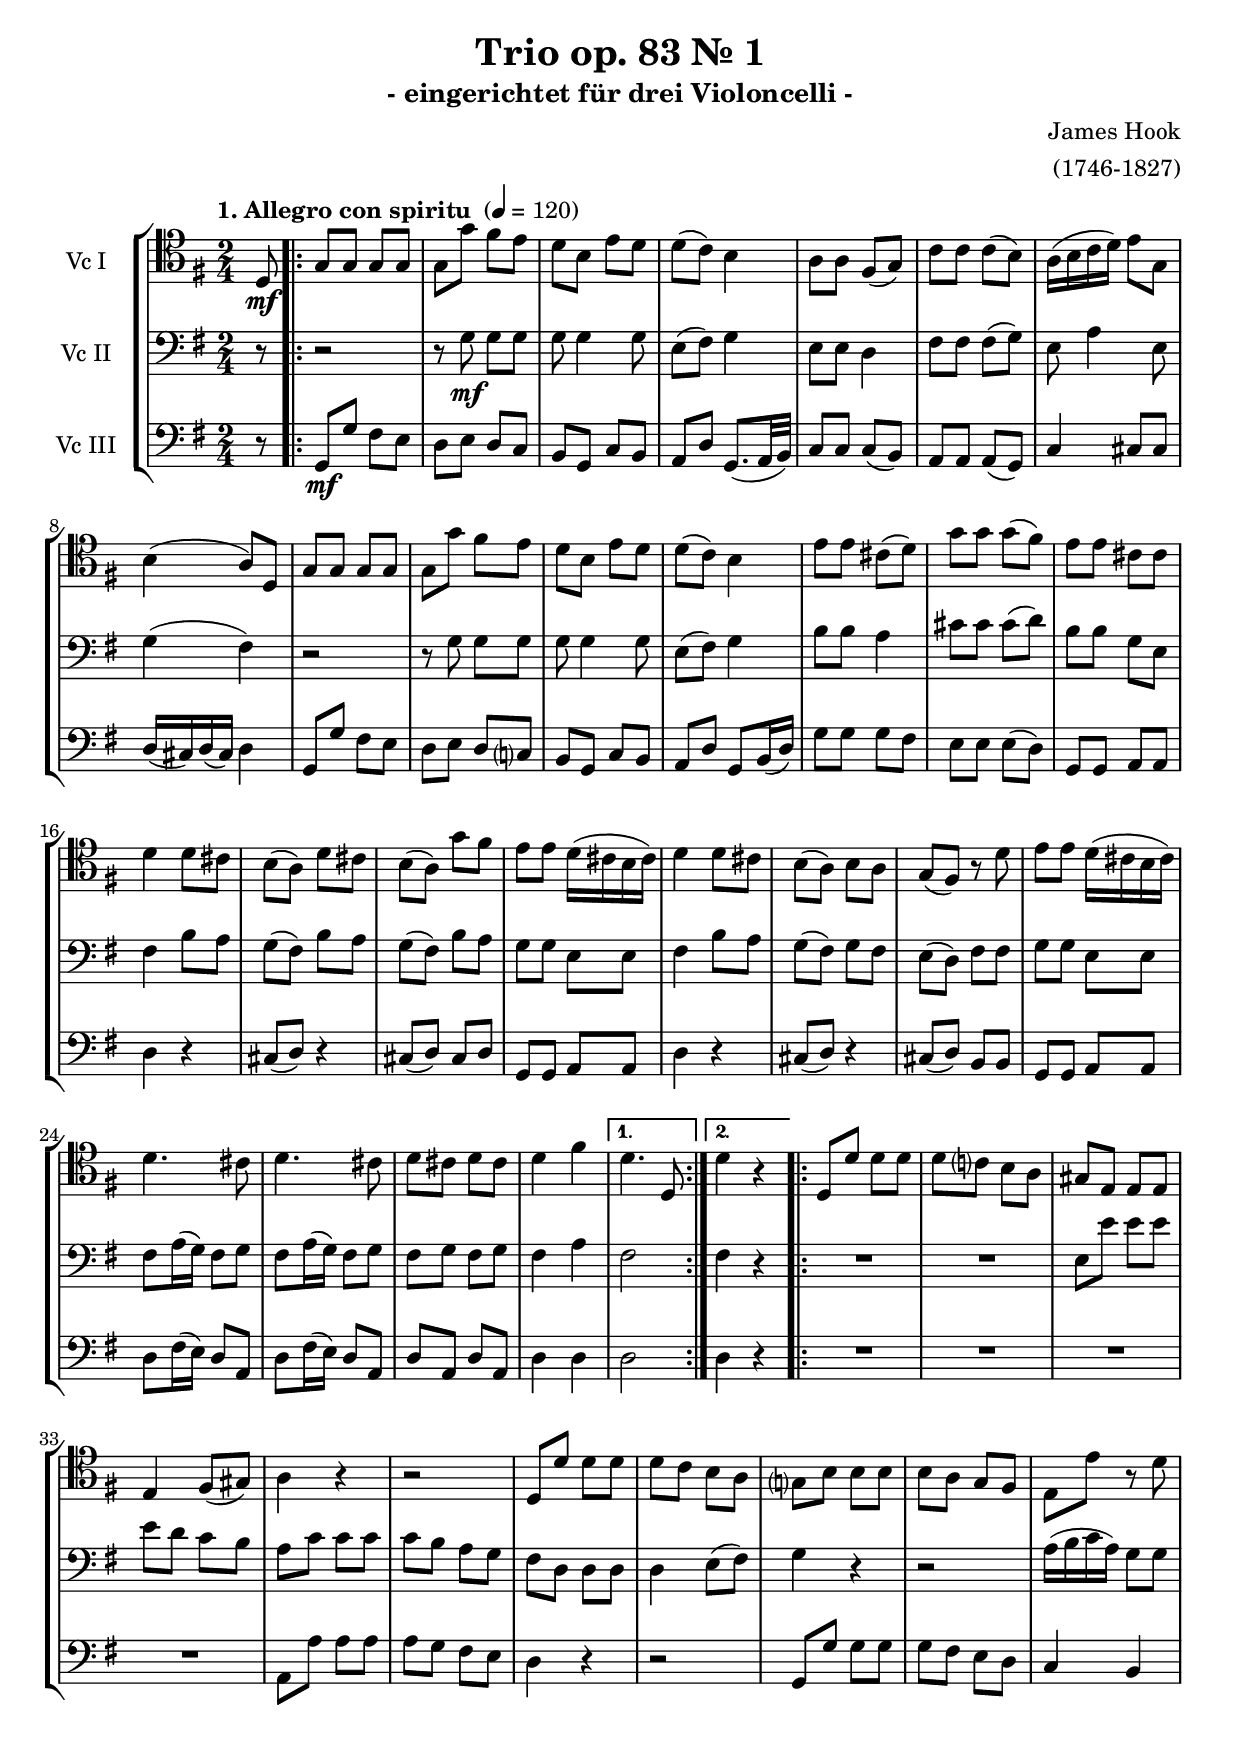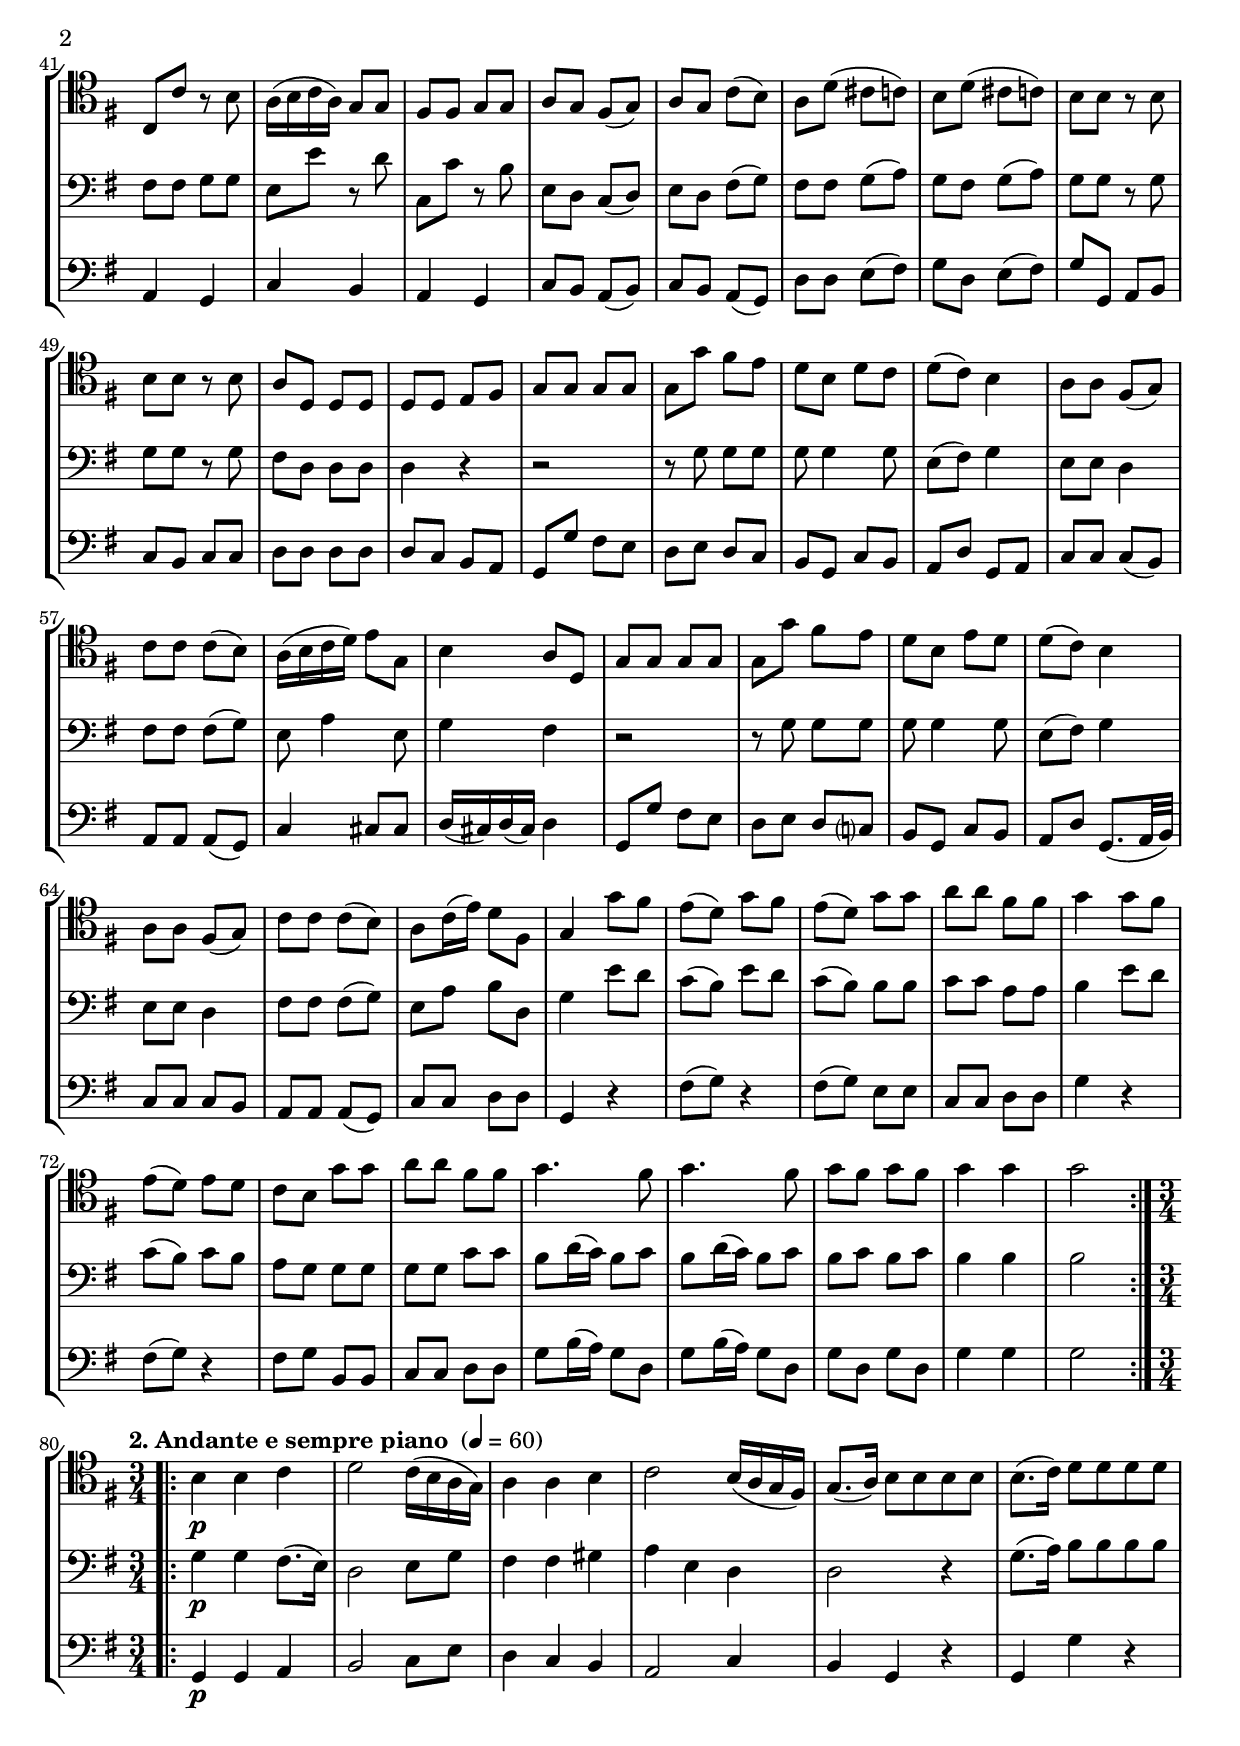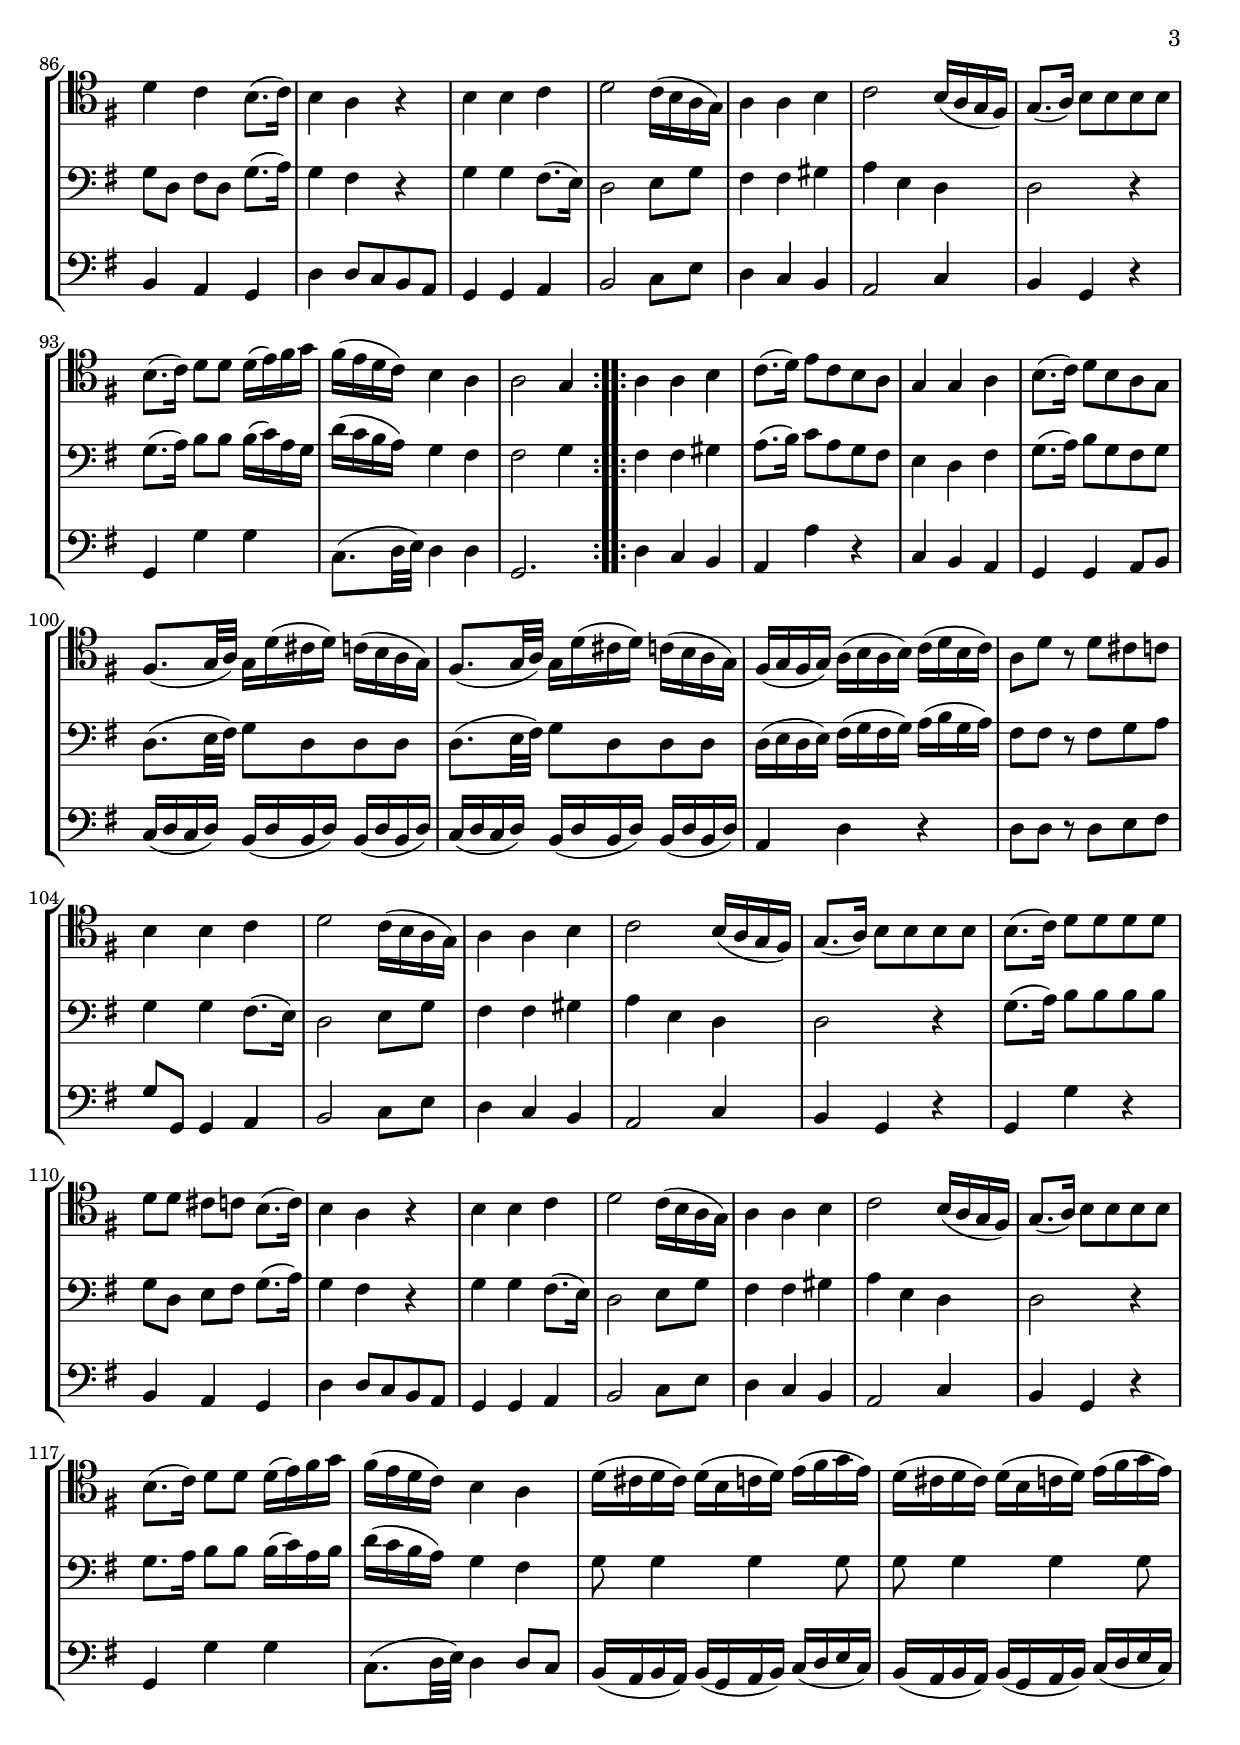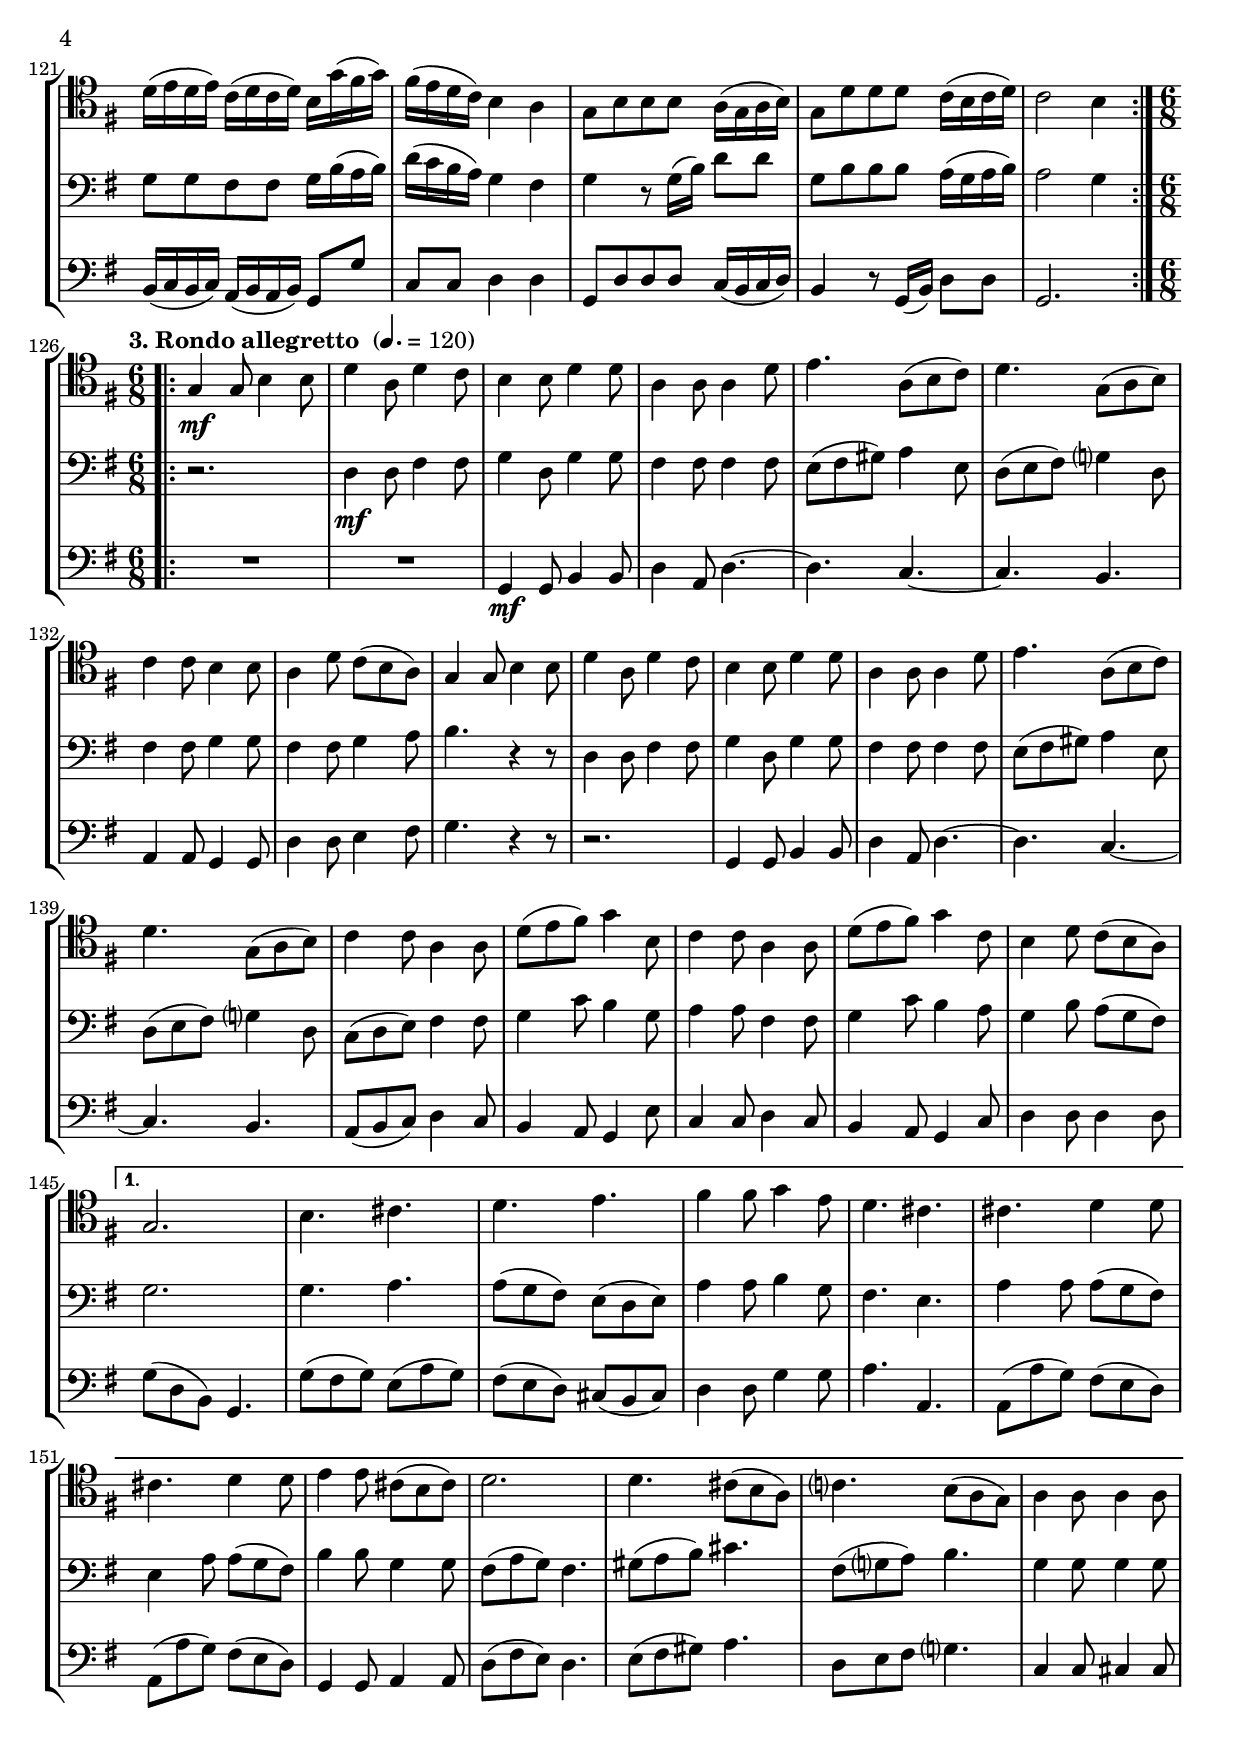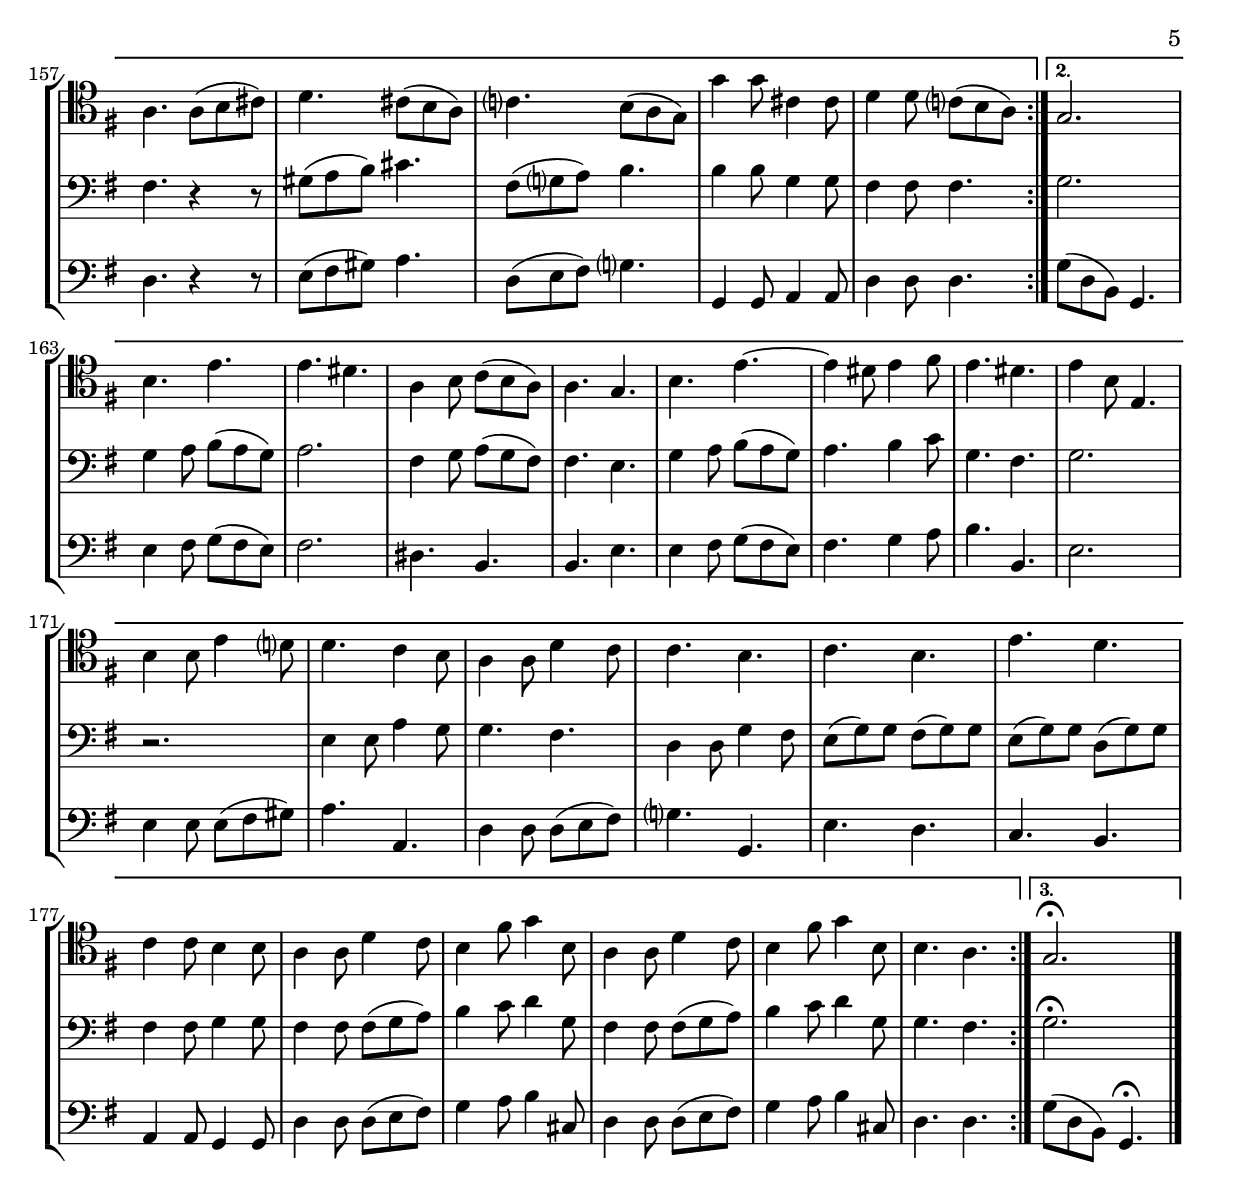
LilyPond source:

\version "2.14.2"
\include "deutsch.ly"

#(set-global-staff-size 20.5)

\header {
  title = "Trio op. 83 Nr. 1"
  subtitle = "- eingerichtet für drei Violoncelli -"
  composer = "James Hook"
  arranger = "(1746-1827)"
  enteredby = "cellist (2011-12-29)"
}

voiceconsts = {
  \clef "bass"
  \key c \major
  \time 2/4
% \numericTimeSignature
  \compressFullBarRests
}

%minstr = "harpsichord"
mihi = "clarinet"
%minstr = "accordion"
milo = "bassoon"

fine = \markup \bold \italic "Fine"

va = \relative c {
  \voiceconsts
  \clef "tenor"

  \tempo "1. Allegro con spiritu " 4=120
  \partial 8 g8\mf
  \repeat volta 2 {
    c c c c
    c c' h a
    g e a g
    g( f) e4
    d8 d h( c)
    f f f( e)

    d16( e f g) a8 c,
    e4( d8) g,
    c c c c
    c c' h a
    g e a g
    g( f) e4

    a8 a fis( g)
    c c c( h)
    a a fis fis
    g4 g8 fis
    e( d) g fis
    e( d) c' h

    a a g16( fis e fis)
    g4 g8 fis
    e( d) e d
    c( h) r g'
    a a g16( fis e fis)
    g4. fis8

    g4. fis8
    g fis g fis
    g4 h
  }
  \alternative {
    { g4. g,8 }
    { g'4 r }
  }
  \repeat volta 2 {
    g,8 g' g g
    g f? e d
    cis a a a

    a4 h8( cis)
    d4 r
    r2
    g,8 g' g g
    g f e d
    c? e e e
    e d c h

    a a' r g
    f, f' r e
    d16( e f d) c8 c
    h h c c
    d c h( c)
    d c f( e)

    d g( fis f)
    e g( fis f)
    e e r e
    e e r e
    d g, g g 
    g g a h
    c c c c

    c c' h a
    g e g f
    g( f) e4
    d8 d h( c)
    f f f( e)
    d16( e f g) a8 c,

    e4 d8 g,
    c c c c
    c c' h a
    g e a g
    g( f) e4
    d8 d h( c)

    f f f( e)
    d f16( a) g8 h,
    c4 c'8 h
    a( g) c h
    a( g) c c
    d d h h
    c4 c8 h

    a( g) a g
    f e c' c
    d d h h
    c4. h8
    c4. h8
    c h c h
    c4 c
    c2
  }  

  \break \tempo "2. Andante e sempre piano " 4=60 \time 3/4
  \repeat volta 2 {
    e,4\p e f
    g2 f16( e d c)
    d4 d e
    f2 e16( d c h)
    c8.( d16) e8 e e e

    e8.( f16) g8 g g g
    g4 f e8.( f16)
    e4 d r
    e e f
    g2 f16( e d c)

    d4 d e
    f2 e16( d c h)
    c8.( d16) e8 e e e

    e8.( f16) g8 g g16( a) h c
    h( a g f) e4 d
    d2 c4
  }
  \repeat volta 2 {
    d d e
    f8.( g16) a8 f e d
    c4 c d

    e8.( f16) g8 e d c
    h8.( c32 d) c16 g'( fis g) f( e d c)

    h8.( c32 d) c16 g'( fis g) f( e d c)
    h( c h c) d( e d e) f( g e f)

    d8 g r g fis f
    e4 e f
    g2 f16( e d c)
    d4 d e
    f2 e16( d c h)

    c8.( d16) e8 e e e
    e8.( f16) g8 g g g
    g g fis f e8.( f16)
    e4 d r
    e e f

    g2 f16( e d c)
    d4 d e
    f2 e16( d c h)
    c8.( d16) e8 e e e

    e8.( f16) g8 g g16( a) h c
    h( a g f) e4 d
    g16( fis g fis) g( e f g) a( h c a)

    g( fis g fis) g( e f g) a( h c a)
    g( a g a) f( g f g) e c'( h c)

    h( a g f) e4 d
    c8 e e e d16( c d e)
    c8 g' g g f16( e f g)
    f2 e4
  }

  \break \tempo "3. Rondo allegretto " 4.=120 \time 6/8
  \repeat volta 3 {
    c\mf c8 e4 e8
    g4 d8 g4 f8
    e4 e8 g4 g8
    d4 d8 d4 g8
    a4. d,8( e f)

    g4. c,8( d e)
    f4 f8 e4 e8
    d4 g8 f( e d)
    c4 c8 e4 e8
    g4 d8 g4 f8

    e4 e8 g4 g8
    d4 d8 d4 g8
    a4. d,8( e f)
    g4. c,8( d e)
    f4 f8 d4 d8

    g( a h) c4 e,8
    f4 f8 d4 d8
    g( a h) c4 f,8
    e4 g8 f( e d)
  }
  \alternative {
    {
      c2.
      e4. fis
      g a
      h4 h8 c4 a8
      g4. fis
      fis g4 g8

      fis4. g4 g8
      a4 a8 fis( e fis)
      g2.
      g4. fis8( e d)

      f?4. e8( d c)
      d4 d8 d4 d8
      d4. d8( e fis)
      g4. fis8( e d)
      f?4. e8( d c)

      c'4 c8 fis,4 fis8
      g4 g8
      f?( e d)
    }
    {
      c2.
      e4. a
      a gis
      d4 e8 f( e d)
      d4. c

      e a~
      a4 gis8 a4 h8
      a4. gis
      a4 e8 a,4.
      e'4 e8 a4 g?8
      g4. f4 e8

      d4 d8 g4 f8
      f4. e
      f e
      a g
      f4 f8 e4 e8

      d4 d8 g4 f8
      e4 h'8 c4 e,8
      d4 d8 g4 f8
      e4 h'8 c4 e,8
      e4. d
    }
    { c2.\fermata }
  } \bar "|."
}

vb = \relative c {
  \voiceconsts

  \tempo "1. Allegro con spiritu " 4=120
  \partial 8 r8
  \repeat volta 2 {
    r2
    r8 c\mf c c
    c c4 c8
    a( h) c4
    a8 a g4
    h8 h h( c)

    a d4 a8
    c4( h)
    r2
    r8 c c c
    c c4 c8
    a( h) c4

    e8 e d4
    fis8 fis fis( g)
    e e c a
    h4 e8 d
    c( h) e d
    c( h) e d

    c c a a
    h4 e8 d
    c( h) c h
    a( g) h h
    c c a a
    h d16( c) h8 c

    h8 d16( c) h8 c
    h8 c h c
    h4 d
  }
  \alternative {
    { h2 }
    { h4 r }
  }
  \repeat volta 2 {
   R2*2
   a8 a' a a

   a g f e
   d f f f
   f e d c
   h g g g
   g4 a8( h)
   c4 r
   r2

   d16( e f d) c8 c
   h h c c
   a a' r g
   f, f' r e
   a, g f( g)
   a g h( c)

   h h c( d)
   c h c( d)
   c c r c
   c c r c
   h g g g
   g4 r
   r2

   r8 c c c
   c c4 c8
   a( h) c4
   a8 a g4
   h8 h h( c)
   a d4 a8

   c4 h
   r2
   r8 c c c
   c c4 c8
   a( h) c4
   a8 a g4

   h8 h h( c)
   a d e g,
   c4 a'8 g
   f( e) a g
   f( e) e e
   f f d d
   e4 a8 g

   f( e) f e
   d c c c
   c c f f
   e g16( f) e8 f
   e g16( f) e8 f
   e f e f
   e4 e
   e2
  }

  \break \tempo "2. Andante e sempre piano " 4=60 \time 3/4
  \repeat volta 2 {
    c4\p c h8.( a16)
    g2 a8 c
    h4 h cis
    d a g
    g2 r4

    c8.( d16) e8 e e e
    c g h g c8.( d16)
    c4 h r
    c c h8.( a16)
    g2 a8 c

    h4 h cis
    d a g
    g2 r4
    c8.( d16) e8 e e16( f) d c

    g'( f e d) c4 h
    h2 c4
  }
  \repeat volta 2 {
    h h cis
    d8.( e16) f8 d c h
    a4 g h

    c8.( d16) e8 c h c
    g8.( a32 h) c8 g g g

    g8.( a32 h) c8 g g g
    g16( a g a) h( c h c) d( e c d)

    h8 h r h c d
    c4 c h8.( a16)
    g2 a8 c
    h4 h cis
    d a g

    g2 r4
    c8.( d16) e8 e e e
    c g a h c8.( d16)
    c4 h r
    c c h8.( a16)

    g2 a8 c
    h4 h cis
    d a g
    g2 r4

    c8. d16 e8 e e16( f) d e
    g( f e d) c4 h
    c8 c4 c c8

    c c4 c c8
    c c h h c16 e( d e)

    g( f e d) c4 h
    c r8 c16( e) g8 g
    c, e e e d16( c d e)
    d2 c4
  }

  \break \tempo "3. Rondo allegretto " 4.=120 \time 6/8
  \repeat volta 3 {
    r2.
    g4\mf g8 h4 h8
    c4 g8 c4 c8
    h4 h8 h4 h8
    a( h cis) d4 a8

    g( a h) c?4 g8
    h4 h8 c4 c8
    h4 h8 c4 d8
    e4. r4 r8
    g,4 g8 h4 h8

    c4 g8 c4 c8
    h4 h8 h4 h8
    a( h cis) d4 a8
    g( a h) c?4 g8
    f( g a) h4 h8

    c4 f8 e4 c8
    d4 d8 h4 h8
    c4 f8 e4 d8
    c4 e8 d( c h)
  }
  \alternative {
    {
      c2.
      c4. d
      d8( c h) a( g a)
      d4 d8 e4 c8
      h4. a
      d4 d8 d( c h)

      a4 d8 d( c h)
      e4 e8 c4 c8
      h( d c) h4.
      cis8( d e) fis4.

      h,8( c? d) e4.
      c4 c8 c4 c8
      h4. r4 r8
      cis( d e) fis4.
      h,8( c? d) e4.

      e4 e8 c4 c8
      h4 h8 h4.
    }
    {
      c2.
      c4 d8 e( d c)
      d2.
      h4 c8 d( c h)
      h4. a

      c4 d8 e( d c)
      d4. e4 f8
      c4. h
      c2.
      r
      a4 a8 d4 c8

      c4. h
      g4 g8 c4 h8
      a( c) c h( c) c
      a( c) c g( c) c
      h4 h8 c4 c8

      h4 h8 h( c d)
      e4 f8 g4 c,8
      h4 h8 h( c d)
      e4 f8 g4 c,8
      c4. h
    }
    { c2.\fermata }
  } \bar "|."
}

vc = \relative c, {
  \voiceconsts

  \tempo "1. Allegro con spiritu " 4=120
  \partial 8 r8
  \repeat volta 2 {
    c\mf c' h a
    g a g f
    e c f e
    d g c,8.( d32 e)
    f8 f f( e)
    d d d( c)

    f4 fis8 fis
    g16( fis) g( fis) g4
    c,8 c' h a
    g a g f?
    e c f e
    d g c, e16( g)

    c8 c c h
    a a a( g)
    c, c d d
    g4 r
    fis8( g) r4
    fis8( g) fis g

    c, c d d
    g4 r
    fis8( g) r4
    fis8( g) e e
    c c d d
    g h16( a) g8 d

    g h16( a) g8 d
    g d g d
    g4 g
  }
  \alternative {
    { g2 }
    { g4 r }
  }
  \repeat volta 2 {
    R2*4

    d8 d' d d
    d c h a
    g4 r
    r2
    c,8 c' c c
    c h a g

    f4 e
    d c
    f e
    d c
    f8 e d( e)
    f e d( c)

    g' g a( h)
    c g a( h)
    c c, d e
    f e f f
    g g g g
    g f e d
    c c' h a

    g a g f
    e c f e
    d g c, d
    f f f( e)
    d d d( c)
    f4 fis8 fis

    g16( fis) g( fis) g4
    c,8 c' h a
    g a g f?
    e c f e
    d g c,8.( d32 e)
    f8 f f e

    d d d( c)
    f f g g
    c,4 r
    h'8( c) r4
    h8( c) a a
    f f g g
    c4 r

    h8( c) r4
    h8 c e, e
    f f g g
    c e16( d) c8 g
    c e16( d) c8 g
    c g c g
    c4 c
    c2
  }

  \break \tempo "2. Andante e sempre piano " 4=60 \time 3/4
  \repeat volta 2 {
    c,4\p c d
    e2 f8 a
    g4 f e
    d2 f4
    e c r

    c c' r
    e, d c
    g' g8 f e d
    c4 c d
    e2 f8 a

    g4 f e
    d2 f4
    e c r
    c c' c

    f,8.( g32 a) g4 g
    c,2.
  }
  \repeat volta 2 {
    g'4 f e
    d d' r
    f, e d

    c c d8 e
    f16( g f g) e( g e g) e( g e g)

    f( g f g) e( g e g) e( g e g)
    d4 g r

    g8 g r g a h
    c c, c4 d
    e2 f8 a
    g4 f e
    d2 f4

    e c r
    c c' r
    e, d c
    g' g8 f e d
    c4 c d

    e2 f8 a
    g4 f e
    d2 f4
    e c r

    c c' c
    f,8.( g32 a) g4 g8 f
    e16( d e d) e( c d e) f( g a f)

    e( d e d) e( c d e) f( g a f)
    e( f e f) d( e d e) c8 c'

    f, f g4 g
    c,8 g' g g f16( e f g)
    e4 r8 c16( e) g8 g
    c,2.
  }

  \break \tempo "3. Rondo allegretto " 4.=120 \time 6/8
  \repeat volta 3 {
    R2.*2
    c4\mf c8 e4 e8
    g4 d8 g4.~
    g f~

    f e
    d4 d8 c4 c8
    g'4 g8 a4 h8
    c4. r4 r8
    r2.

    c,4 c8 e4 e8
    g4 d8 g4.~
    g f~
    f e
    d8( e f) g4 f8

    e4 d8 c4 a'8
    f4 f8 g4 f8
    e4 d8 c4 f8
    g4 g8 g4 g8
  }
  \alternative {
    {
      c( g e) c4.
      c'8( h c) a( d c)
      h( a g) fis( e fis)
      g4 g8 c4 c8
      d4. d,
      d8( d' c) h( a g)

      d( d' c) h( a g)
      c,4 c8 d4 d8
      g( h a) g4.
      a8( h cis) d4.

      g,8 a h c?4.
      f,4 f8 fis4 fis8
      g4. r4 r8
      a( h cis) d4.
      g,8( a h) c?4.

      c,4 c8 d4 d8
      g4 g8 g4.
    }
    {
      c8( g e) c4.
      a'4 h8 c( h a)
      h2.
      gis4. e
      e a

      a4 h8 c( h a)
      h4. c4 d8
      e4. e,
      a2.
      a4 a8 a( h cis)
      d4. d,

      g4 g8 g( a h)
      c?4. c,
      a' g
      f e
      d4 d8 c4 c8

      g'4 g8 g( a h)
      c4 d8 e4 fis,8
      g4 g8 g( a h)
      c4 d8 e4 fis,8
      g4. g
    }
    { c8( g e) c4.\fermata }
  } \bar "|."
}


music = \new StaffGroup <<
      \new Staff {
	\set Staff.midiInstrument = \milo
	\set Staff.instrumentName = #"Vc I"
	\transpose c g { \va }
      }

      \new Staff {
	\set Staff.midiInstrument = \milo
	\set Staff.instrumentName = #"Vc II"
	\transpose c g { \vb }
      }

      \new Staff {
	\set Staff.midiInstrument = \milo
	\set Staff.instrumentName = #"Vc III"
	\transpose c g { \vc }
      }
>>

\book {
  \score {
    \music
    \layout {}
  }

  \score {
    \unfoldRepeats \music

    \midi {
      \context {
        \Score
      }
    }
  }
}
